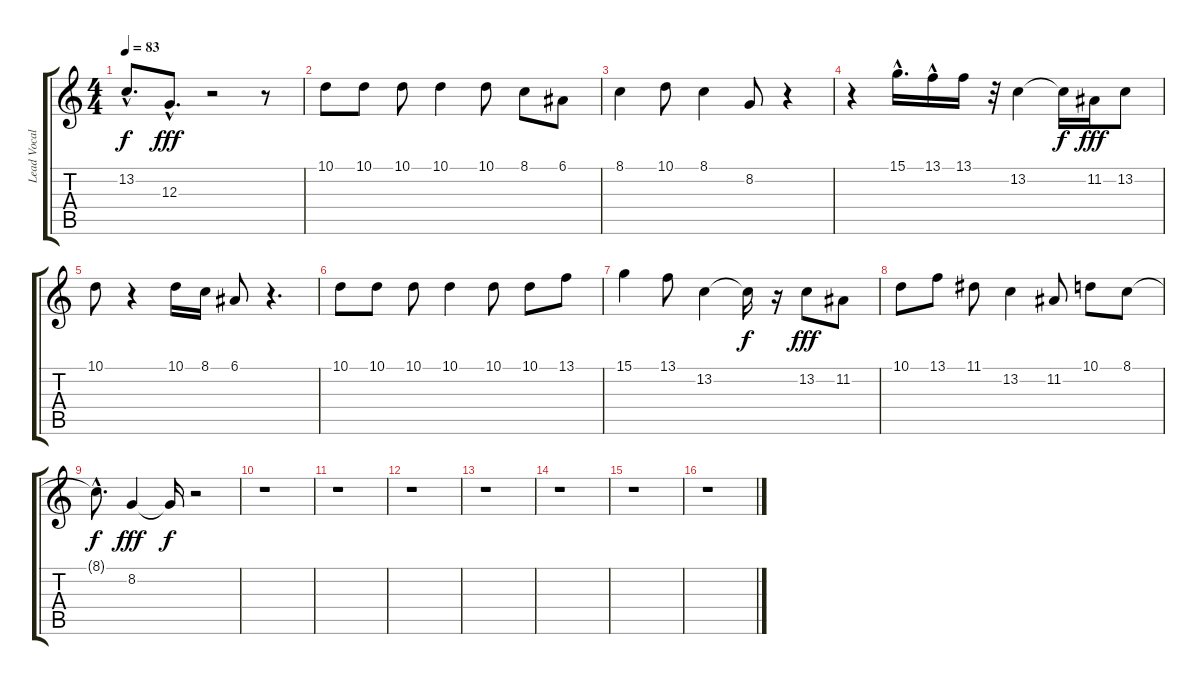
\track ("Lead Vocals" "Lead Vocal") {instrument brasssection}
\staff {score tabs}
\tuning (E4 B3 G3 D3 A2 E2) {hide}
\ts (4 4)
\tempo 83
\clef g2
\ks c
13.2{hac t}.8{d dy f} 12.3{hac}.8{d dy fff} r.2 r.8 |
10.1.8 10.1.8 10.1.8 10.1.4 10.1.8 8.1.8 6.1.8 |
8.1.4 10.1.8 8.1.4 8.2.8 r.4 |
r.4 15.1{hac}.16{d} 13.1{hac}.16 13.1.16 r.32 13.2.4 13.2{t}.16{dy f} 11.2.16{dy fff} 13.2.8 |
10.1.8 r.4 10.1.16 8.1.16 6.1.8 r.4{d} |
10.1.8 10.1.8 10.1.8 10.1.4 10.1.8 10.1.8 13.1.8 |
15.1.4 13.1.8 13.2.4 13.2{t}.16{dy f} r.16 13.2.8{dy fff} 11.2.8 |
10.1.8 13.1.8 11.1.8 13.2.4 11.2.8 10.1.8 8.1.8 |
8.1{hac t}.8{d dy f} 8.2.4{dy fff} 8.2{t}.16{dy f} r.2 |
r.1 |
r.1 |
r.1 |
r.1 |
r.1 |
r.1 |
r.1
